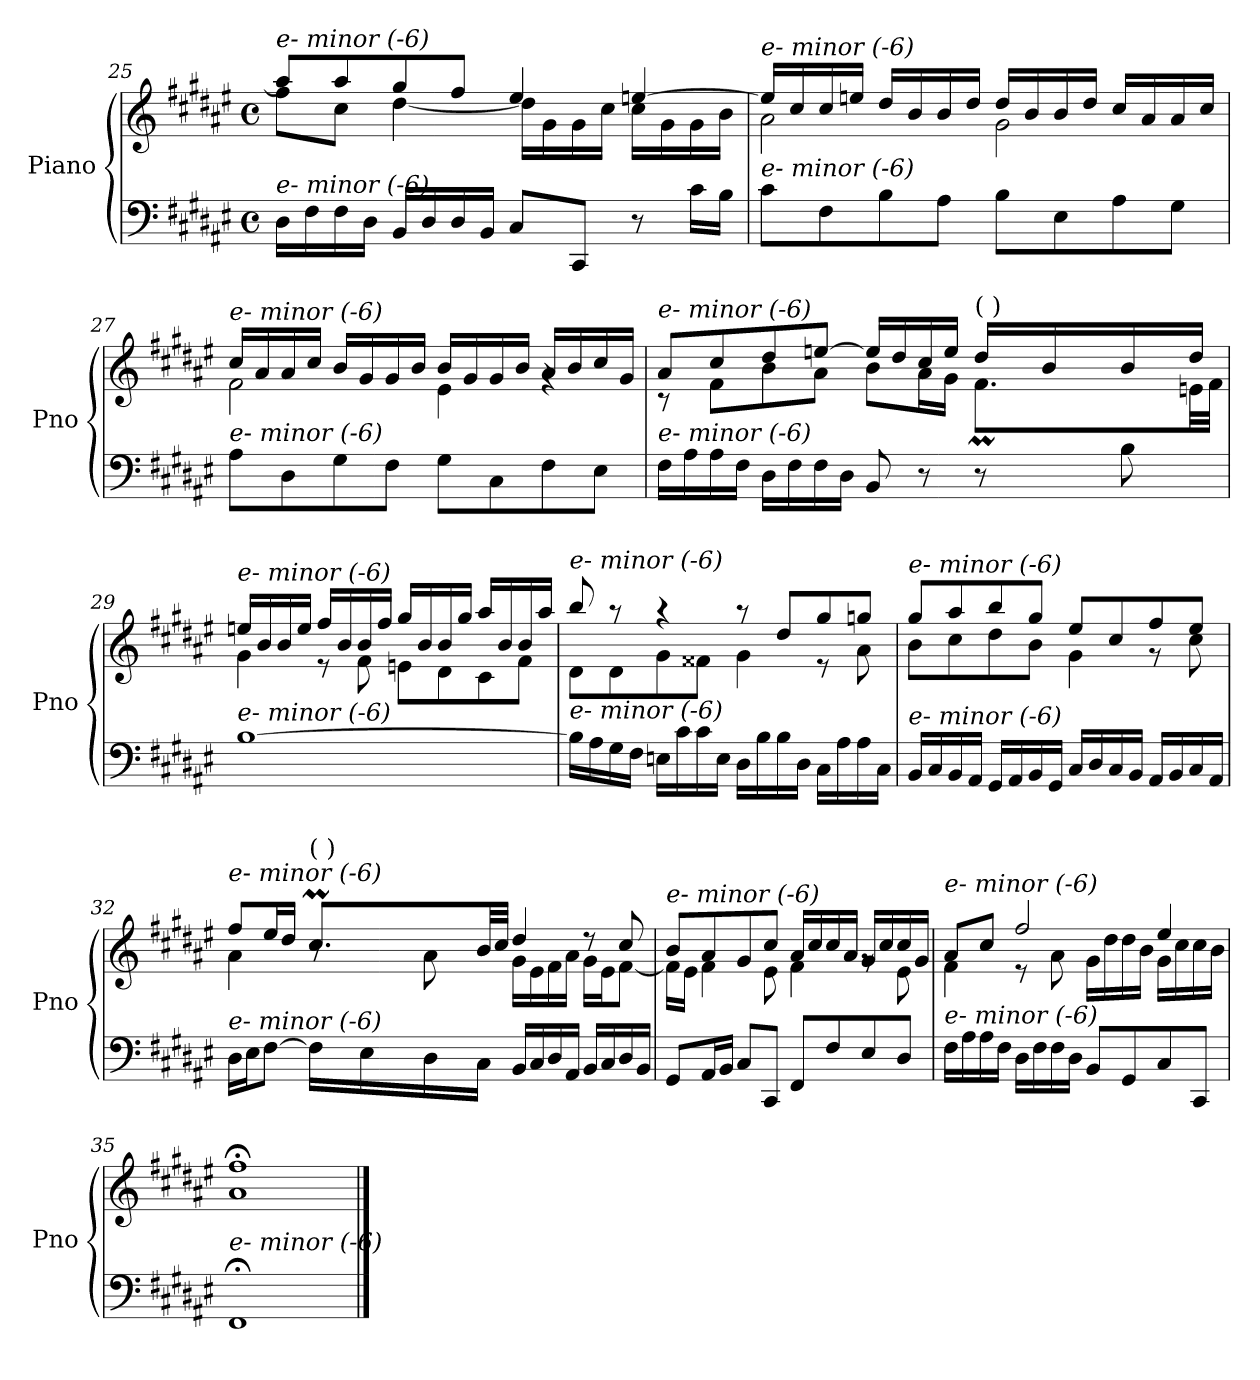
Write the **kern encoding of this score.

**kern	**kern
*part1	*part1
*staff2	*staff1
*I"Piano	*
*I'Pno	*
!!LO:LB:g=z
*clefF4	*clefG2
*k[f#c#g#d#a#e#]	*k[f#c#g#d#a#e#]
*M4/4	*M4/4
*met(c)	*met(c)
=25	=25
*	*^
!	!LO:TX:i:t=e- minor (-6)	!
!LO:TX:i:t=e- minor (-6)	!	!
16D#\LL	8aa#/L]	8ff#\L
16F#\	.	.
16F#\	8aa#/	8cc#\J
16D#\JJ	.	.
16BB/LL	8gg#/	[4dd#\
16D#/	.	.
16D#/	8ff#/J	.
16BB/JJ	.	.
8C#/L	4ee#/	16dd#\LL]
.	.	16g#\
8CC#/J	.	16g#\
.	.	16cc#\JJ
8r	[4een/	16cc#\LL
.	.	16g#\
16c#\LL	.	16g#\
16B\JJ	.	16b\JJ
=26	=26	=26
!	!LO:TX:i:t=e- minor (-6)	!
!LO:TX:i:t=e- minor (-6)	!	!
8c#\L	16ee/LL]	2a#\
.	16cc#/	.
8F#\	16cc#/	.
.	16een/JJ	.
8B\	16dd#/LL	.
.	16b/	.
8A#\J	16b/	.
.	16dd#/JJ	.
8B\L	16dd#/LL	2g#\
.	16b/	.
8E#\	16b/	.
.	16dd#/JJ	.
8A#\	16cc#/LL	.
.	16a#/	.
8G#\J	16a#/	.
.	16cc#/JJ	.
=27	=27	=27
!	!LO:TX:i:t=e- minor (-6)	!
!LO:TX:i:t=e- minor (-6)	!	!
8A#\L	16cc#/LL	2f#\
.	16a#/	.
8D#\	16a#/	.
.	16cc#/JJ	.
8G#\	16b/LL	.
.	16g#/	.
8F#\J	16g#/	.
.	16b/JJ	.
8G#\L	16b/LL	4e#\
.	16g#/	.
8C#\	16g#/	.
.	16b/JJ	.
8F#\	16a#/LL	4rg
.	16b/	.
8E#\J	16cc#/	.
.	16g#/JJ	.
!!LO:PB:g=z
=28	=28	=28
*^	*	*^
!	!	!LO:TX:i:t=e- minor (-6)	!	!
!LO:TX:i:t=e- minor (-6)	!	!	!	!
2.ryy	16F#\LL	8a#/L	8r	2.ryy
.	16A#\	.	.	.
.	16A#\	8cc#/	8f#\L	.
.	16F#\JJ	.	.	.
.	16D#\LL	8dd#/	8b\	.
.	16F#\	.	.	.
.	16F#\	[8een/J	8a#\J	.
.	16D#\JJ	.	.	.
.	8BB/	16ee/LL]	8b\L	.
.	.	16dd#/	.	.
.	8r	16cc#/	16a#\L	.
.	.	16ee/JJ	16g#\JJ	.
*	*	*	*	*Xtuplet
!	!	!LO:TX:a:t=(   )	!	!
8.ryy	8r	16dd#/LL	8.f#M\L	128%3g#yy
.	.	.	.	128%3f#yy
.	.	.	.	128%3g#yy
.	.	16b/	.	.
.	.	.	.	128%3f#yy
.	.	.	.	128%3g#yy
.	.	.	.	128%3f#yy
.	8B\	16b/	.	.
.	.	.	.	128%3g#yy
.	.	.	.	128%3f#yy
16ryy	.	16dd#/JJ	32en\LL	16ryy
.	.	.	32f#\JJJ	.
*v	*v	*	*	*
*	*	*v	*v
=29	=29	=29
!	!LO:TX:i:t=e- minor (-6)	!
!LO:TX:i:t=e- minor (-6)	!	!
[1B	16een/LL	4g#\
.	16b/	.
.	16b/	.
.	16ee/JJ	.
.	16ff#/LL	8r
.	16b/	.
.	16b/	8f#\
.	16ff#/JJ	.
.	16gg#/LL	8en\L
.	16b/	.
.	16b/	8d#\
.	16gg#/JJ	.
.	16aa#/LL	8c#\
.	16b/	.
.	16b/	8f#\J
.	16aa#/JJ	.
!!LO:LB:g=z	!!
=30	=30	=30
!	!LO:TX:i:t=e- minor (-6)	!
!LO:TX:i:t=e- minor (-6)	!	!
16B\LL]	8bb/	8d#\L
16A#\	.	.
16G#\	8r	8d#\
16F#\JJ	.	.
16En\LL	4r	8g#\
16c#\	.	.
16c#\	.	8f##Xi\J
16E\JJ	.	.
16D#\LL	8r	4g#\
16B\	.	.
16B\	8dd#/L	.
16D#\JJ	.	.
16C#\LL	8gg#/	8r
16A#\	.	.
16A#\	8ggnj/J	8a#\
16C#\JJ	.	.
!!LO:LB:g=z	!!
=31	=31	=31
!	!LO:TX:i:t=e- minor (-6)	!
!LO:TX:i:t=e- minor (-6)	!	!
16BB/LL	8gg#/L	8b\L
16C#/	.	.
16BB/	8aa#/	8cc#\
16AA#/JJ	.	.
16GG#/LL	8bb/	8dd#\
16AA#/	.	.
16BB/	8gg#/J	8b\J
16GG#/JJ	.	.
16C#/LL	8ee#/L	4g#\
16D#/	.	.
16C#/	8cc#/	.
16BB/JJ	.	.
16AA#/LL	8ff#/	8r
16BB/	.	.
16C#/	8ee#/J	8cc#\
16AA#/JJ	.	.
=32	=32	=32
*^	*	*^
!	!	!LO:TX:i:t=e- minor (-6)	!	!
!LO:TX:i:t=e- minor (-6)	!	!	!	!
4ryy	16D#\LL	8ff#/L	4a#\	4ryy
.	16E#\J	.	.	.
.	[8F#\J	16ee#/L	.	.
.	.	16dd#/JJ	.	.
!	!	!LO:TX:a:t=(   )	!	!
8.ryy	16F#\LL]	8.cc#M/L	8r	128%3dd#yy
.	.	.	.	128%3cc#yy
.	.	.	.	128%3dd#yy
.	16E#\	.	.	.
.	.	.	.	128%3cc#yy
.	.	.	.	128%3dd#yy
.	.	.	.	128%3cc#yy
.	16D#\	.	8a#\	.
.	.	.	.	128%3dd#yy
.	.	.	.	128%3cc#yy
2ryy	16C#\JJ	32b/LL	.	2ryy
.	.	32cc#/JJJ	.	.
.	16BB/LL	4dd#/	16g#\LL	.
.	16C#/	.	16e#\	.
.	16D#/	.	16f#\	.
.	16AA#/JJ	.	16a#\JJ	.
.	16BB/LL	8r	16g#\LL	.
.	16C#/	.	16e#\J	.
.	16D#/	8cc#/	[8f#\J	.
16ryy	16BB/JJ	.	.	16ryy
!!LO:LB:g=z
=33	=33	=33	=33	=33
!	!	!LO:TX:i:t=e- minor (-6)	!	!
!LO:TX:i:t=e- minor (-6)	!	!	!	!
*v	*v	*	*	*
*	*	*v	*v
8GG#/L	8b/L	16f#\LL]
.	.	16e#\JJ
16AA#/L	8a#/	4f#\
16BB/JJ	.	.
8C#/L	8g#/	.
8CC#/J	8cc#/J	8e#\
8FF#/L	16a#/LL	4f#\
.	16cc#/	.
8F#/	16cc#/	.
.	16a#/JJ	.
8E#/	16g#/LL	8rg
.	16cc#/	.
8D#/J	16cc#/	8e#\
.	16g#/JJ	.
=34	=34	=34
!	!LO:TX:i:t=e- minor (-6)	!
!LO:TX:i:t=e- minor (-6)	!	!
16F#\LL	8a#/L	4f#\
16A#\	.	.
16A#\	8cc#/J	.
16F#\JJ	.	.
16D#\LL	2ff#/	8r
16F#\	.	.
16F#\	.	8a#\
16D#\JJ	.	.
8BB/L	.	16g#\LL
.	.	16dd#\
8GG#/	.	16dd#\
.	.	16b\JJ
8C#/	4ee#/	16g#\LL
.	.	16cc#\
8CC#/J	.	16cc#\
.	.	16b\JJ
=35	=35	=35
!	!LO:TX:i:t=e- minor (-6)	!
!LO:TX:i:t=e- minor (-6)	!	!
*	*v	*v
1FF#;	1a#;< 1ff#;<
==	==
*-	*-
